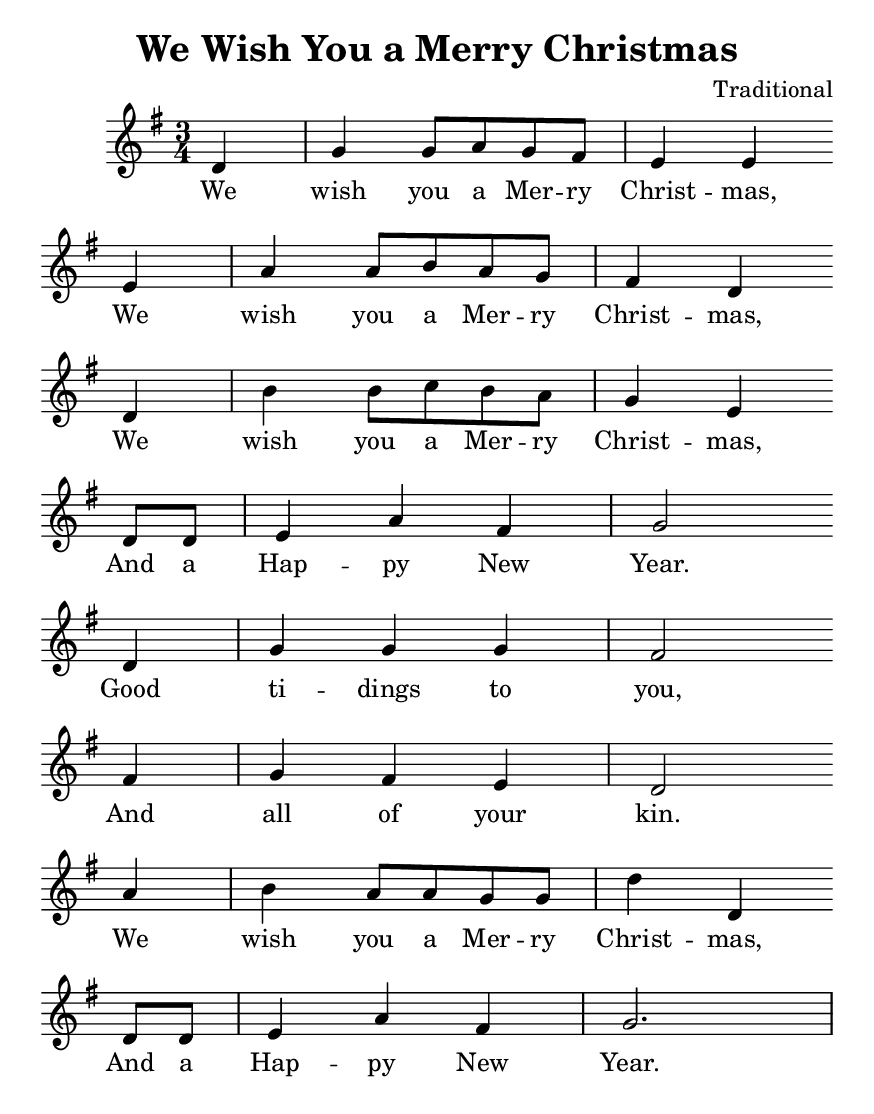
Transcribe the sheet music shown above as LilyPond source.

\version "2.14.2"
Notes = \transpose c c' {
    \key g \major
    \time 3/4
    \partial 4

    d4   | g    g8 a g fis | e4 e   \bar "" \break
    e4   | a    a8 b a g   | fis4 d  \bar "" \break
    d4   | b    b8 c' b a  | g4 e   \bar "" \break
    d8 d | e4   a    fis   | g2     \bar "" \break
    d4   | g    g    g     | fis2    \bar "" \break
    fis4 | g    fis   e    | d2     \bar "" \break
    a4   | b    a8 a g g   | d'4 d  \bar "" \break
    d8 d | e4   a    fis   | g2.
}
English = \lyricmode {
    We wish you a Mer -- ry Christ -- mas,
    We wish you a Mer -- ry Christ -- mas,
    We wish you a Mer -- ry Christ -- mas,
    And a Hap -- py New Year.
    Good ti -- dings to you,
    And all of your kin.
    We wish you a Mer -- ry Christ -- mas,
    And a Hap -- py New Year.
}
Katakana = \lyricmode {
    ウィー ウィッス ユー ア メ リー クリス マス
    ウィー ウィッス ユー ア メ リー クリス マス
    ウィー ウィッス ユー ア メ リー クリス マス
    アンド ア ハッ ピー ヌー イィーア
    グッド タイ ディングズ トゥー ユー
    アンド アール アヴ ユーア キン
    ウィー ウィッス ユー ア メ リー クリス マス
    アンド ア ハッ ピー ヌー イィーア
}


#(set-default-paper-size "a5")

\header {
  title = "We Wish You a Merry Christmas"
  composer = "Traditional"
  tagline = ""
}

\score {
  \new ChoirStaff <<
    \new Staff <<
      \clef "treble"
      \new Voice = "Notes"  { \Notes }
      \new Lyrics \lyricsto "Notes" { \English   }
    >>
  >>
}
